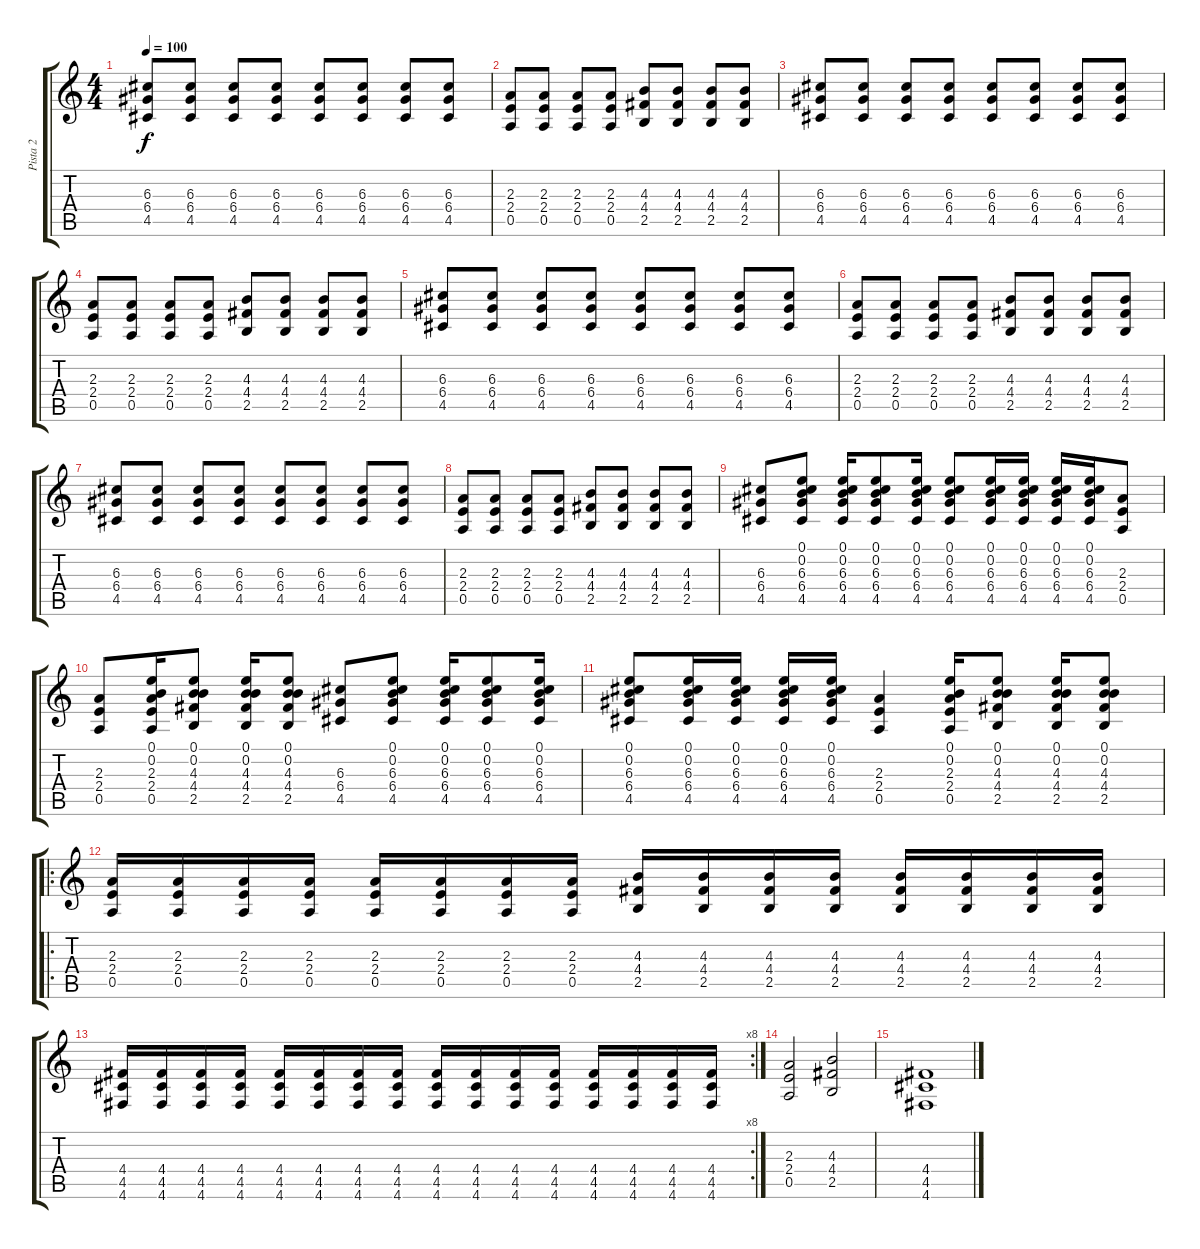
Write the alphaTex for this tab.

\track ("Pista 2" "Pista 2") {instrument overdrivenguitar}
\staff {score tabs}
\tuning (E4 B3 G3 D3 A2 D2) {hide}
\ts (4 4)
\tempo 100
\clef g2
\ks c
(6.3 6.4 4.5).8{dy f} (6.3 6.4 4.5).8 (6.3 6.4 4.5).8 (6.3 6.4 4.5).8 (6.3 6.4 4.5).8 (6.3 6.4 4.5).8 (6.3 6.4 4.5).8 (6.3 6.4 4.5).8 |
(2.3 2.4 0.5).8 (2.3 2.4 0.5).8 (2.3 2.4 0.5).8 (2.3 2.4 0.5).8 (4.3 4.4 2.5).8 (4.3 4.4 2.5).8 (4.3 4.4 2.5).8 (4.3 4.4 2.5).8 |
(6.3 6.4 4.5).8 (6.3 6.4 4.5).8 (6.3 6.4 4.5).8 (6.3 6.4 4.5).8 (6.3 6.4 4.5).8 (6.3 6.4 4.5).8 (6.3 6.4 4.5).8 (6.3 6.4 4.5).8 |
(2.3 2.4 0.5).8 (2.3 2.4 0.5).8 (2.3 2.4 0.5).8 (2.3 2.4 0.5).8 (4.3 4.4 2.5).8 (4.3 4.4 2.5).8 (4.3 4.4 2.5).8 (4.3 4.4 2.5).8 |
(6.3 6.4 4.5).8 (6.3 6.4 4.5).8 (6.3 6.4 4.5).8 (6.3 6.4 4.5).8 (6.3 6.4 4.5).8 (6.3 6.4 4.5).8 (6.3 6.4 4.5).8 (6.3 6.4 4.5).8 |
(2.3 2.4 0.5).8 (2.3 2.4 0.5).8 (2.3 2.4 0.5).8 (2.3 2.4 0.5).8 (4.3 4.4 2.5).8 (4.3 4.4 2.5).8 (4.3 4.4 2.5).8 (4.3 4.4 2.5).8 |
(6.3 6.4 4.5).8 (6.3 6.4 4.5).8 (6.3 6.4 4.5).8 (6.3 6.4 4.5).8 (6.3 6.4 4.5).8 (6.3 6.4 4.5).8 (6.3 6.4 4.5).8 (6.3 6.4 4.5).8 |
(2.3 2.4 0.5).8 (2.3 2.4 0.5).8 (2.3 2.4 0.5).8 (2.3 2.4 0.5).8 (4.3 4.4 2.5).8 (4.3 4.4 2.5).8 (4.3 4.4 2.5).8 (4.3 4.4 2.5).8 |
(6.3 6.4 4.5).8{instrument electricguitarclean} (0.1 0.2 6.3 6.4 4.5).8 (0.1 0.2 6.3 6.4 4.5).16 (0.1 0.2 6.3 6.4 4.5).8 (0.1 0.2 6.3 6.4 4.5).16 (0.1 0.2 6.3 6.4 4.5).8 (0.1 0.2 6.3 6.4 4.5).16 (0.1 0.2 6.3 6.4 4.5).16 (0.1 0.2 6.3 6.4 4.5).16 (0.1 0.2 6.3 6.4 4.5).16 (2.3 2.4 0.5).8 |
(2.3 2.4 0.5).8 (0.1 0.2 2.3 2.4 0.5).16 (0.1 0.2 4.3 4.4 2.5).8 (0.1 0.2 4.3 4.4 2.5).16 (0.1 0.2 4.3 4.4 2.5).8 (6.3 6.4 4.5).8 (0.1 0.2 6.3 6.4 4.5).8 (0.1 0.2 6.3 6.4 4.5).16 (0.1 0.2 6.3 6.4 4.5).8 (0.1 0.2 6.3 6.4 4.5).16 |
(0.1 0.2 6.3 6.4 4.5).8 (0.1 0.2 6.3 6.4 4.5).16 (0.1 0.2 6.3 6.4 4.5).16 (0.1 0.2 6.3 6.4 4.5).16 (0.1 0.2 6.3 6.4 4.5).16 (2.3 2.4 0.5).4 (0.1 0.2 2.3 2.4 0.5).16 (0.1 0.2 4.3 4.4 2.5).8 (0.1 0.2 4.3 4.4 2.5).16 (0.1 0.2 4.3 4.4 2.5).8 |
\ro
(2.3 2.4 0.5).16{instrument overdrivenguitar} (2.3 2.4 0.5).16 (2.3 2.4 0.5).16 (2.3 2.4 0.5).16 (2.3 2.4 0.5).16 (2.3 2.4 0.5).16 (2.3 2.4 0.5).16 (2.3 2.4 0.5).16 (4.3 4.4 2.5).16 (4.3 4.4 2.5).16 (4.3 4.4 2.5).16 (4.3 4.4 2.5).16 (4.3 4.4 2.5).16 (4.3 4.4 2.5).16 (4.3 4.4 2.5).16 (4.3 4.4 2.5).16 |
\rc 8
(4.4 4.5 4.6).16 (4.4 4.5 4.6).16 (4.4 4.5 4.6).16 (4.4 4.5 4.6).16 (4.4 4.5 4.6).16 (4.4 4.5 4.6).16 (4.4 4.5 4.6).16 (4.4 4.5 4.6).16 (4.4 4.5 4.6).16 (4.4 4.5 4.6).16 (4.4 4.5 4.6).16 (4.4 4.5 4.6).16 (4.4 4.5 4.6).16 (4.4 4.5 4.6).16 (4.4 4.5 4.6).16 (4.4 4.5 4.6).16 |
(2.3 2.4 0.5).2 (4.3 4.4 2.5).2 |
(4.4 4.5 4.6).1
